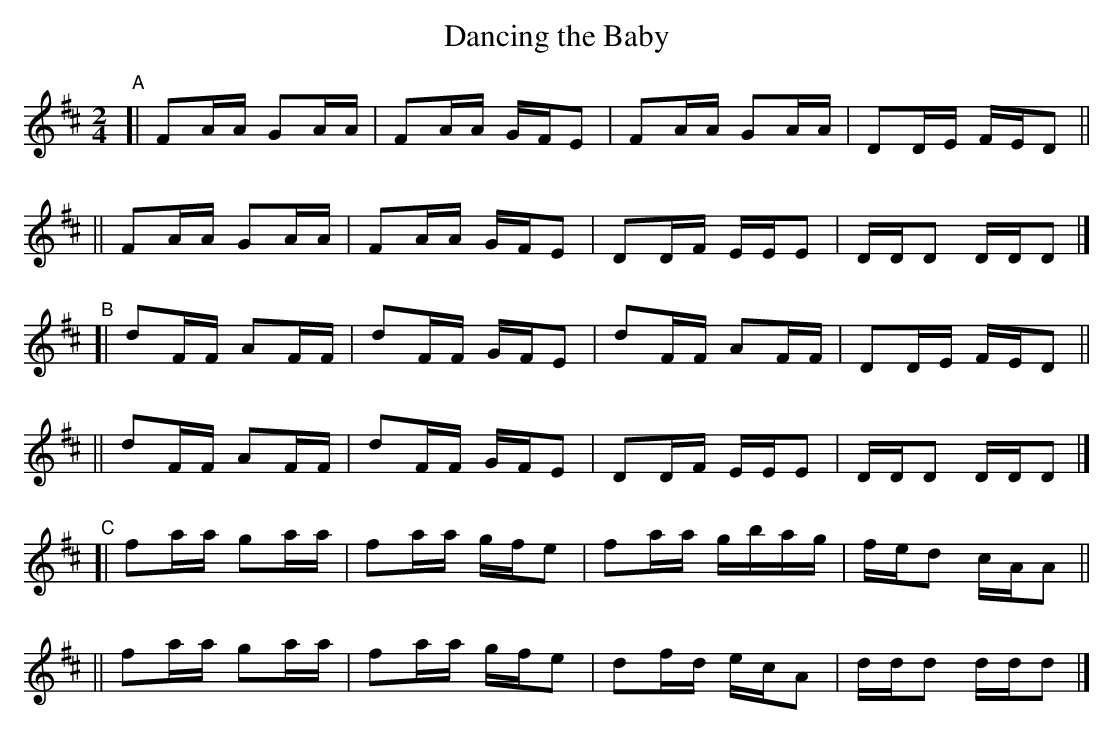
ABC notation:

X:1
T: Dancing the Baby
M: 2/4
L: 1/16
K: D
"^A"\
[| F2AA G2AA | F2AA GFE2 | F2AA G2AA | D2DE FED2 ||
|| F2AA G2AA | F2AA GFE2 | D2DF EEE2 | DDD2 DDD2 |]
"^B"\
[| d2FF A2FF | d2FF GFE2 | d2FF A2FF | D2DE FED2 ||
|| d2FF A2FF | d2FF GFE2 | D2DF EEE2 | DDD2 DDD2 |]
"^C"\
[| f2aa g2aa | f2aa gfe2 | f2aa gbag | fed2 cAA2 ||
|| f2aa g2aa | f2aa gfe2 | d2fd ecA2 | ddd2 ddd2 |]
